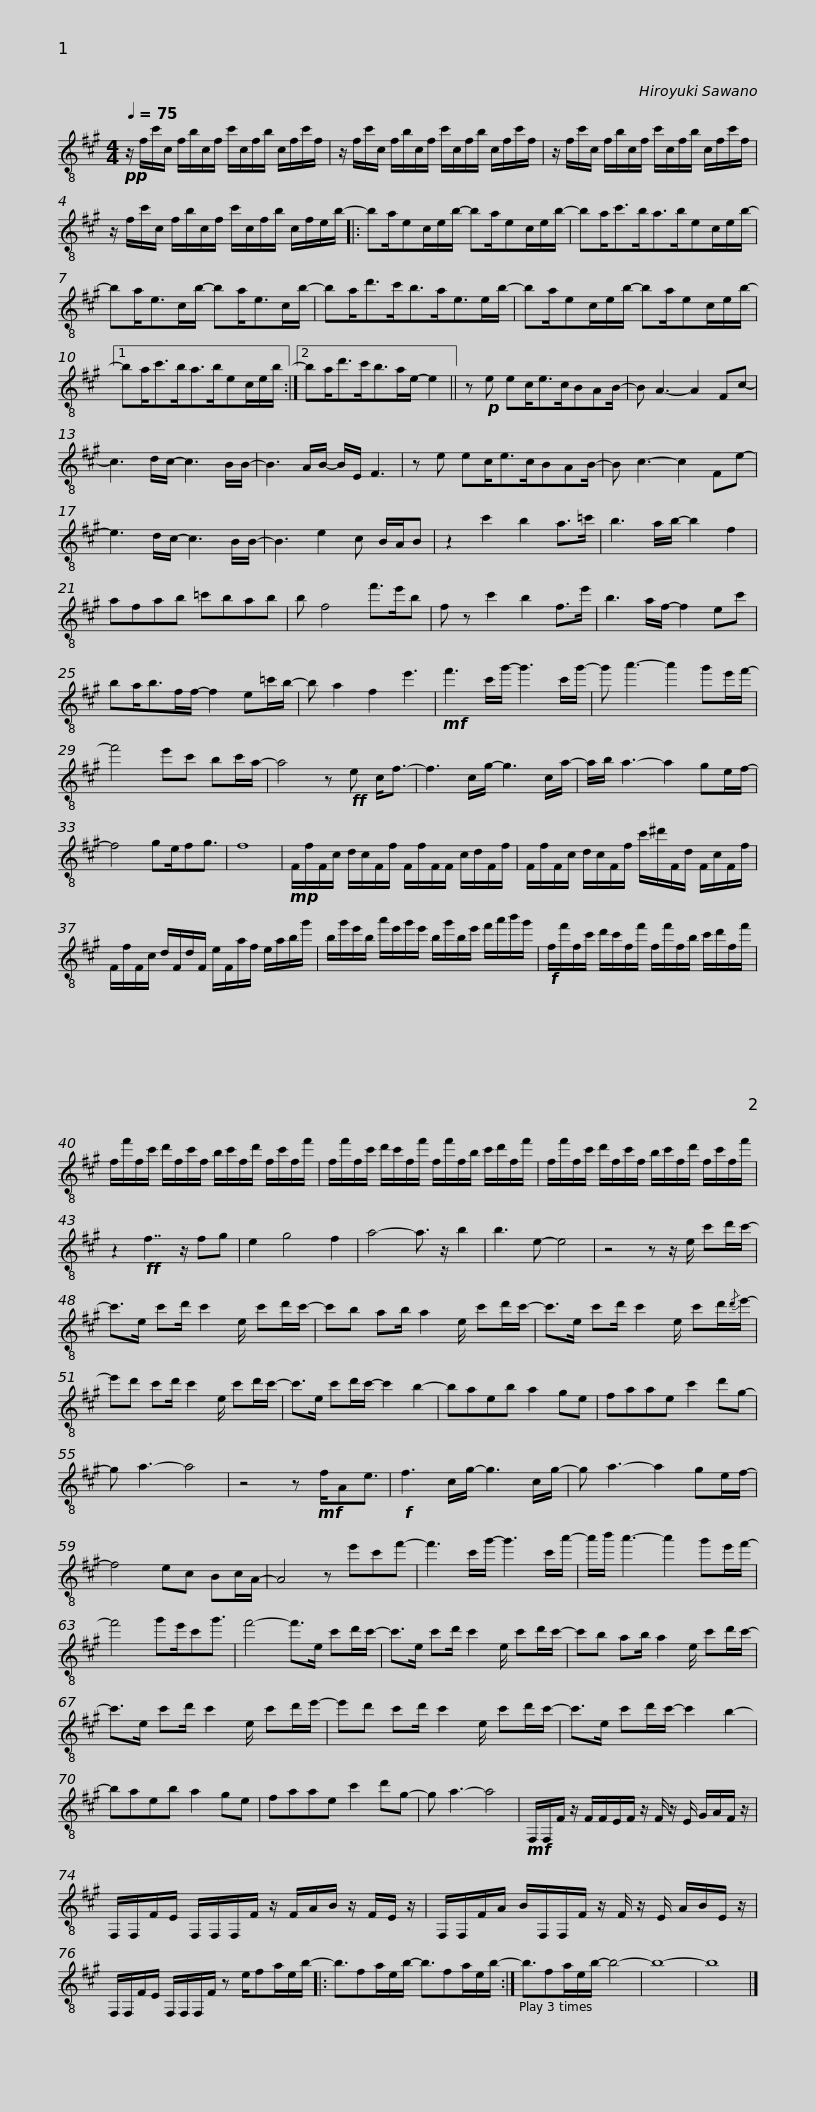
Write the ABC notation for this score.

X:1
L:1/8
Q:1/4=75
M:4/4
I:linebreak $
K:A
V:1 treble-8
V:1
!pp! z/ f/c'/c/ f/b/c/f/ c'/c/f/b/ c/f/c'/f/ | z/ f/c'/c/ f/b/c/f/ c'/c/f/b/ c/f/c'/f/ |$ z/ f/c'/c/ f/b/c/f/ c'/c/f/b/ c/f/c'/f/ | z/ f/c'/c/ f/b/c/f/ c'/c/f/b/ c/f/e/b/- |: ba/ec/e/b/- ba/ec/e/b/- |$ %5
 ba<c'b<ab/ec/e/b/- | ba<ec/b/- ba<ec/b/- | ba<d'c'<ba<ee/b/- |$ ba/ec/e/b/- ba/ec/e/b/- |1 ba<c'b<ab/ec/e/b/ :|2 %10
 ba<d'c'<ba/e/- e2 || z!p! e ec<ec/BAB/- |$ B A3- A2 Fc- | c3 d/c/- c3 B/B/- | B3 A/B/- B/E/ F3 | %15
 z e ec<ec/BAB/- | B c3- c2 Fe- | e3 d/c/- c3 B/B/- |$ B3 e2 c B/A/B | z2 c'2 b2 a>=c' | %20
 b3 a/b/- b2 f2 | afab =c'bab | b f4 f'>e'b | f z c'2 b2 f>e' |$ b3 a/f/- f2 ec' | %25
 ba<bf/f/- f2 e=c'/b/- | b a2 f2 e'3 |!mf! f'3 c'/g'/- g'3 c'/g'/- | g' a'3- a'2 g'e'/f'/- |$ f'4 e'c' bc'/a/- | %30
 a4 z!ff! e c<f- | f3 c/g/- g3 c/a/- | a/b/ a3- a2 ge/f/- | f4 ge/fg3/2 | f8 |$ %35
!mp! F/f/F/c/ d/c/F/f/ F/f/F/F/ c/d/F/f/ | F/f/F/c/ d/c/F/f/ c'/^d'/F/d/ F/c/F/f/ |$ F/f/F/c/ d/F/d/F/ e/F/a/f/ e/a/b/g'/ | b/g'/e'/b/ a'/e'/g'/e'/ b/g'/b/e'/ f'/a'/b'/g'/ |$!f! f/f'/f/c'/ d'/c'/f/f'/ f/f'/f/b/ c'/d'/f/f'/ | %40
 f/f'/f/c'/ d'/f/c'/f/ b/c'/f/d'/ f/c'/f/f'/ |$ f/f'/f/c'/ d'/c'/f/f'/ f/f'/f/b/ c'/d'/f/f'/ | f/f'/f/c'/ d'/f/c'/f/ b/c'/f/d'/ f/c'/f/f'/ | z2!ff! f7/2 z/ fg | e2 g4 f2 |$ %45
 a4- a3/2 z/ b2 | b3 e- e4 | z4 z z/ e/ c'd'/c'/- | c'>e c'd'/ c'2 e/ c'd'/c'/- | c'b ab/ a2 e/ c'd'/c'/- |$ %50
 c'>e c'd'/ c'2 e/ c'd'/{/d'}e'/- | e'd' c'd'/ c'2 e/ c'd'/c'/- | c'>e c'd'/c'/- c'2 b2- | baeb a2 ge |$ faae c'2 d'g- | %55
 g a3- a4 | z4 z!mf! f/Ae3/2 |!f! f3 c/g/- g3 c/g/- | g a3- a2 ge/f/- | f4 ec Bc/A/- | %60
 A4 z e'c'f'- |$ f'3 c'/g'/- g'3 c'/a'/- | a'/b'/ a'3- a'2 g'e'/f'/- | f'4 g'e'/c'g'3/2 | f'4- f'>e c'd'/c'/- | %65
 c'>e c'd'/ c'2 e/ c'd'/c'/- |$ c'b ab/ a2 e/ c'd'/c'/- | c'>e c'd'/ c'2 e/ c'd'/e'/- | e'd' c'd'/ c'2 e/ c'd'/c'/- | c'>e c'd'/c'/- c'2 b2- |$ %70
 baeb a2 ge | faae c'2 d'g- | g a3- a4 |!mf! F,/F,/F/ z/ F/F/E/F/ z/ F/ z/ E/ G/A/F/ z/ |$ F,/F,/F/E/ F,/F,/F,/F/ z/ F/A/B/ z/ F/E/ z/ | %75
 F,/F,/F/A/ B/F,/F,/F/ z/ F/ z/ E/ A/B/E/ z/ |$ F,/F,/F/E/ F,/F,/F,/F/ z e/fa/e/b/- |: b3/2fa/e/b/- b3/2fa/e/b/- :| b3/2fa/e/b/- b4- | b8- | %80
 b8 |] %81
